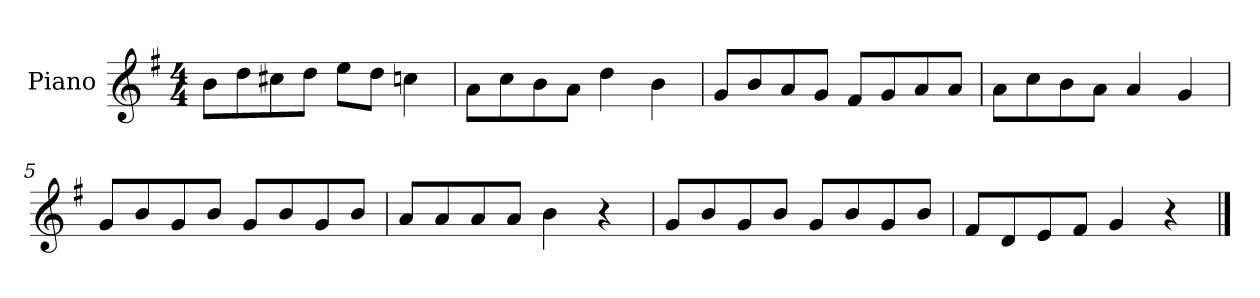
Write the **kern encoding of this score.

**kern
*part1
*staff1
*I"Piano
*I'P-no
*clefG2
*k[f#]
*M4/4
*MM90
=1
8b\L
8dd\
8cc#X\
8dd\J
8ee\L
8dd\J
4ccn\
=2
8a\L
8cc\
8b\
8a\J
4dd\
4b\
=3
8g/L
8b/
8a/
8g/J
8f#/L
8g/
8a/
8a/J
=4
8a\L
8cc\
8b\
8a\J
4a/
4g/
=5
8g/L
8b/
8g/
8b/J
8g/L
8b/
8g/
8b/J
!!LO:LB:g=z
=6
8a/L
8a/
8a/
8a/J
4b\
4r
=7
8g/L
8b/
8g/
8b/J
8g/L
8b/
8g/
8b/J
=8
8f#/L
8d/
8e/
8f#/J
4g/
4r
==
*-
